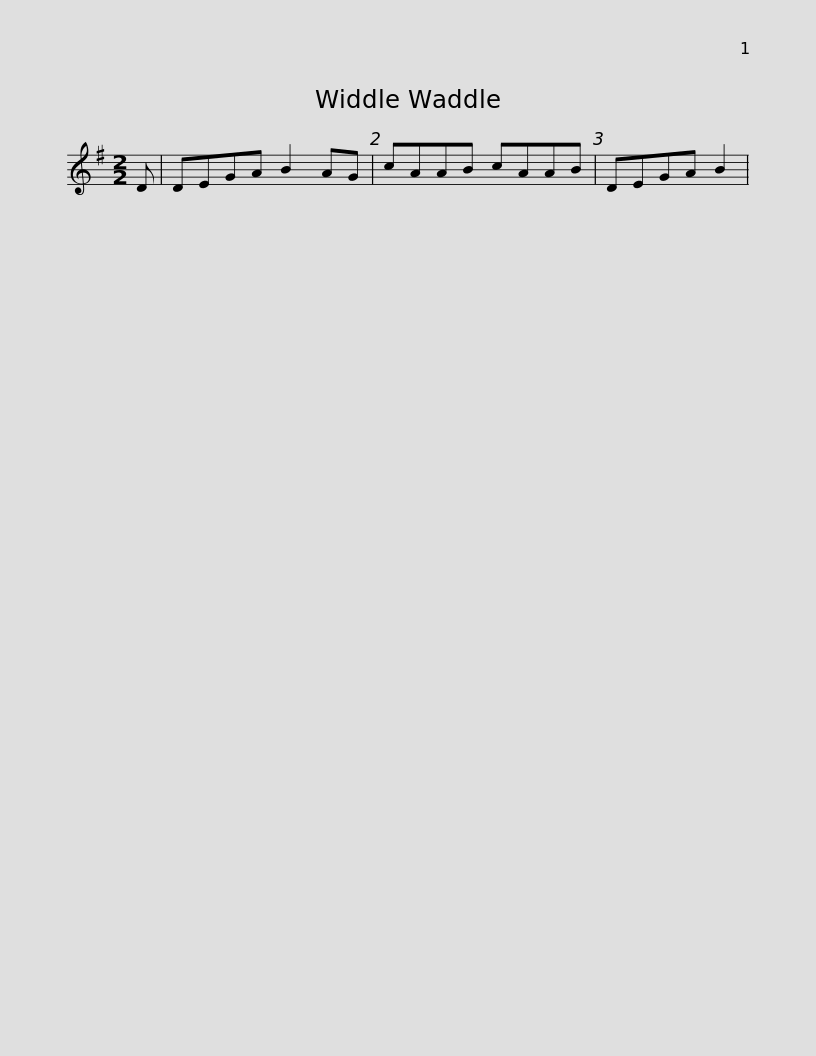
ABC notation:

X:1
L:1/8
M:2/2
I:linebreak $
K:G
V:1 treble
V:1
 D | DEGA B2 AG | cAAB cAAB | DEGA B2 | %4
